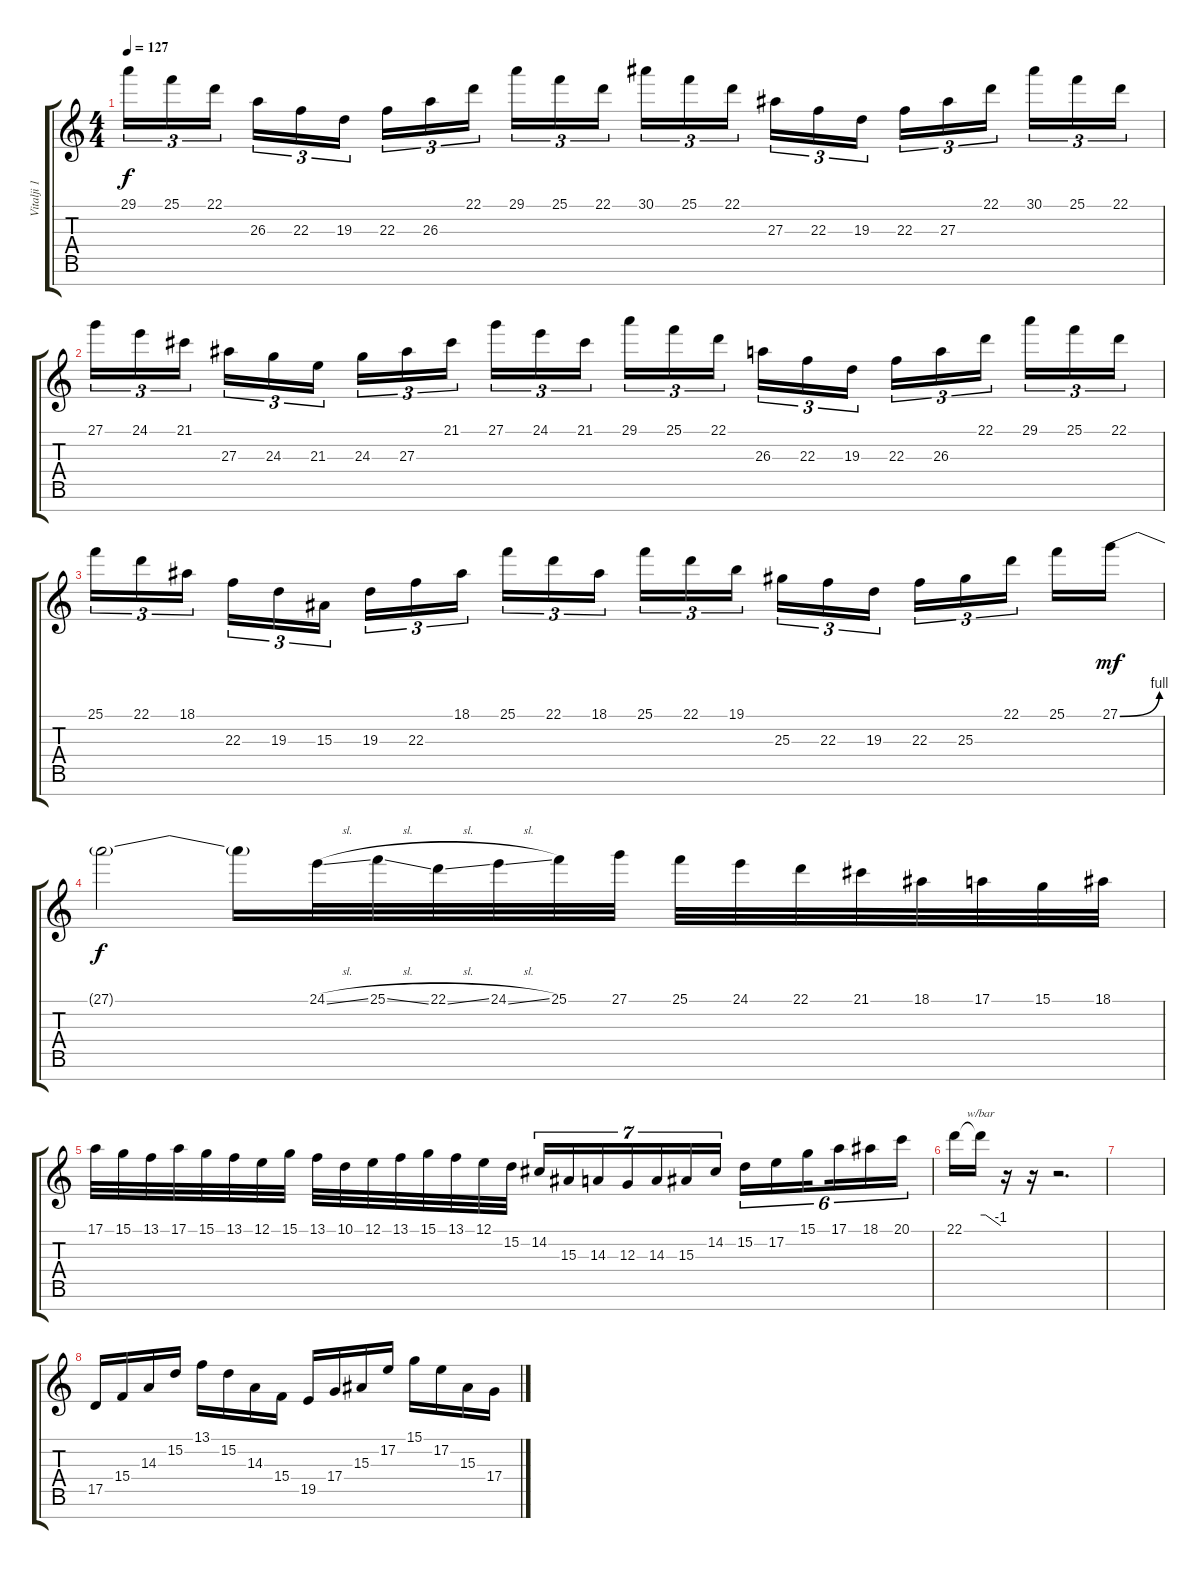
\track ("Vitalji 1" "Vitalji 1") {instrument lead1square}
\staff {score tabs}
\tuning (E4 B3 G3 D3 A2 E2 B1) {hide}
\ts (4 4)
\tempo 127
\clef g2
\ks c
29.1.16{tu (3 2) dy f} 25.1.16{tu (3 2)} 22.1.16{tu (3 2) beam splitsecondary} 26.3.16{tu (3 2)} 22.3.16{tu (3 2)} 19.3.16{tu (3 2)} 22.3.16{tu (3 2)} 26.3.16{tu (3 2)} 22.1.16{tu (3 2) beam splitsecondary} 29.1.16{tu (3 2)} 25.1.16{tu (3 2)} 22.1.16{tu (3 2)} 30.1.16{tu (3 2)} 25.1.16{tu (3 2)} 22.1.16{tu (3 2) beam splitsecondary} 27.3.16{tu (3 2)} 22.3.16{tu (3 2)} 19.3.16{tu (3 2)} 22.3.16{tu (3 2)} 27.3.16{tu (3 2)} 22.1.16{tu (3 2) beam splitsecondary} 30.1.16{tu (3 2)} 25.1.16{tu (3 2)} 22.1.16{tu (3 2)} |
27.1.16{tu (3 2)} 24.1.16{tu (3 2)} 21.1.16{tu (3 2) beam splitsecondary} 27.3.16{tu (3 2)} 24.3.16{tu (3 2)} 21.3.16{tu (3 2)} 24.3.16{tu (3 2)} 27.3.16{tu (3 2)} 21.1.16{tu (3 2) beam splitsecondary} 27.1.16{tu (3 2)} 24.1.16{tu (3 2)} 21.1.16{tu (3 2)} 29.1.16{tu (3 2)} 25.1.16{tu (3 2)} 22.1.16{tu (3 2) beam splitsecondary} 26.3.16{tu (3 2)} 22.3.16{tu (3 2)} 19.3.16{tu (3 2)} 22.3.16{tu (3 2)} 26.3.16{tu (3 2)} 22.1.16{tu (3 2) beam splitsecondary} 29.1.16{tu (3 2)} 25.1.16{tu (3 2)} 22.1.16{tu (3 2)} |
25.1.16{tu (3 2)} 22.1.16{tu (3 2)} 18.1.16{tu (3 2) beam splitsecondary} 22.3.16{tu (3 2)} 19.3.16{tu (3 2)} 15.3.16{tu (3 2)} 19.3.16{tu (3 2)} 22.3.16{tu (3 2)} 18.1.16{tu (3 2) beam splitsecondary} 25.1.16{tu (3 2)} 22.1.16{tu (3 2)} 18.1.16{tu (3 2)} 25.1.16{tu (3 2)} 22.1.16{tu (3 2)} 19.1.16{tu (3 2) beam splitsecondary} 25.3.16{tu (3 2)} 22.3.16{tu (3 2)} 19.3.16{tu (3 2)} 22.3.16{tu (3 2)} 25.3.16{tu (3 2)} 22.1.16{tu (3 2) beam splitsecondary} 25.1.16 27.1{be (bend 0 0 60 4)}.16{dy mf} |
27.1{t}.2{dy f} 27.1{t}.16 24.1{sl}.32 25.1{sl}.32 22.1{sl}.32 24.1{sl}.32 25.1.32 27.1.32 25.1.32 24.1.32 22.1.32 21.1.32 18.1.32 17.1.32 15.1.32 18.1.32 |
17.1.32 15.1.32 13.1.32 17.1.32 15.1.32 13.1.32 12.1.32 15.1.32 13.1.32 10.1.32 12.1.32 13.1.32 15.1.32 13.1.32 12.1.32 15.2.32 14.2.16{tu (7 4)} 15.3.16{tu (7 4)} 14.3.16{tu (7 4)} 12.3.16{tu (7 4)} 14.3.16{tu (7 4)} 15.3.16{tu (7 4)} 14.2.16{tu (7 4)} 15.2.16{tu (6 4)} 17.2.16{tu (6 4)} 15.1.16{tu (6 4) beam splitsecondary} 17.1.16{tu (6 4)} 18.1.16{tu (6 4)} 20.1.16{tu (6 4)} |
22.1.16 22.1{t}.16{tbe (custom default 0 0 15 0 60 -4)} r.16 r.16 r.2{d} |
|
17.5.16 15.4.16 14.3.16 15.2.16 13.1.16 15.2.16 14.3.16 15.4.16 19.5.16 17.4.16 15.3.16 17.2.16 15.1.16 17.2.16 15.3.16 17.4.16
